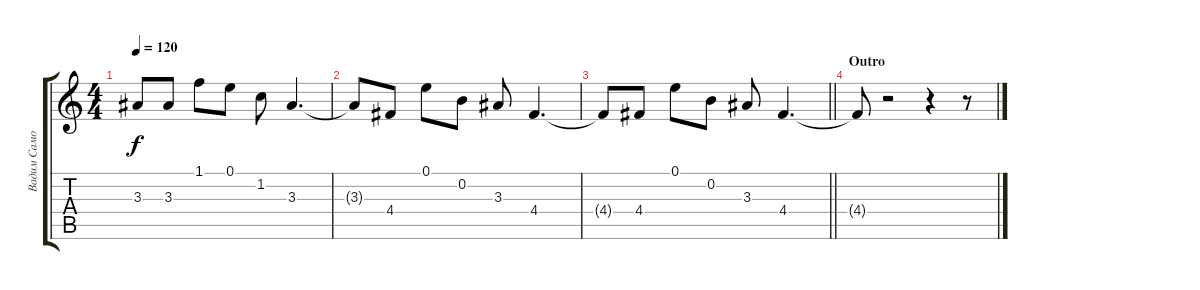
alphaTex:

\track ("Вадим Самойлов" "Вадим Само") {instrument electricguitarclean}
\staff {score tabs}
\tuning (E4 B3 G3 D3 A2 E2) {hide}
\ts (4 4)
\tempo 120
\clef g2
\ks c
3.3{t}.8{dy f} 3.3.8 1.1.8 0.1.8 1.2.8 3.3.4{d} |
3.3{t}.8 4.4.8 0.1.8 0.2.8 3.3.8 4.4.4{d} |
\barLineRight lightlight
4.4{t}.8 4.4.8 0.1.8 0.2.8 3.3.8 4.4.4{d} |
\section ("" "Outro")
4.4{t}.8 r.2 r.4 r.8
